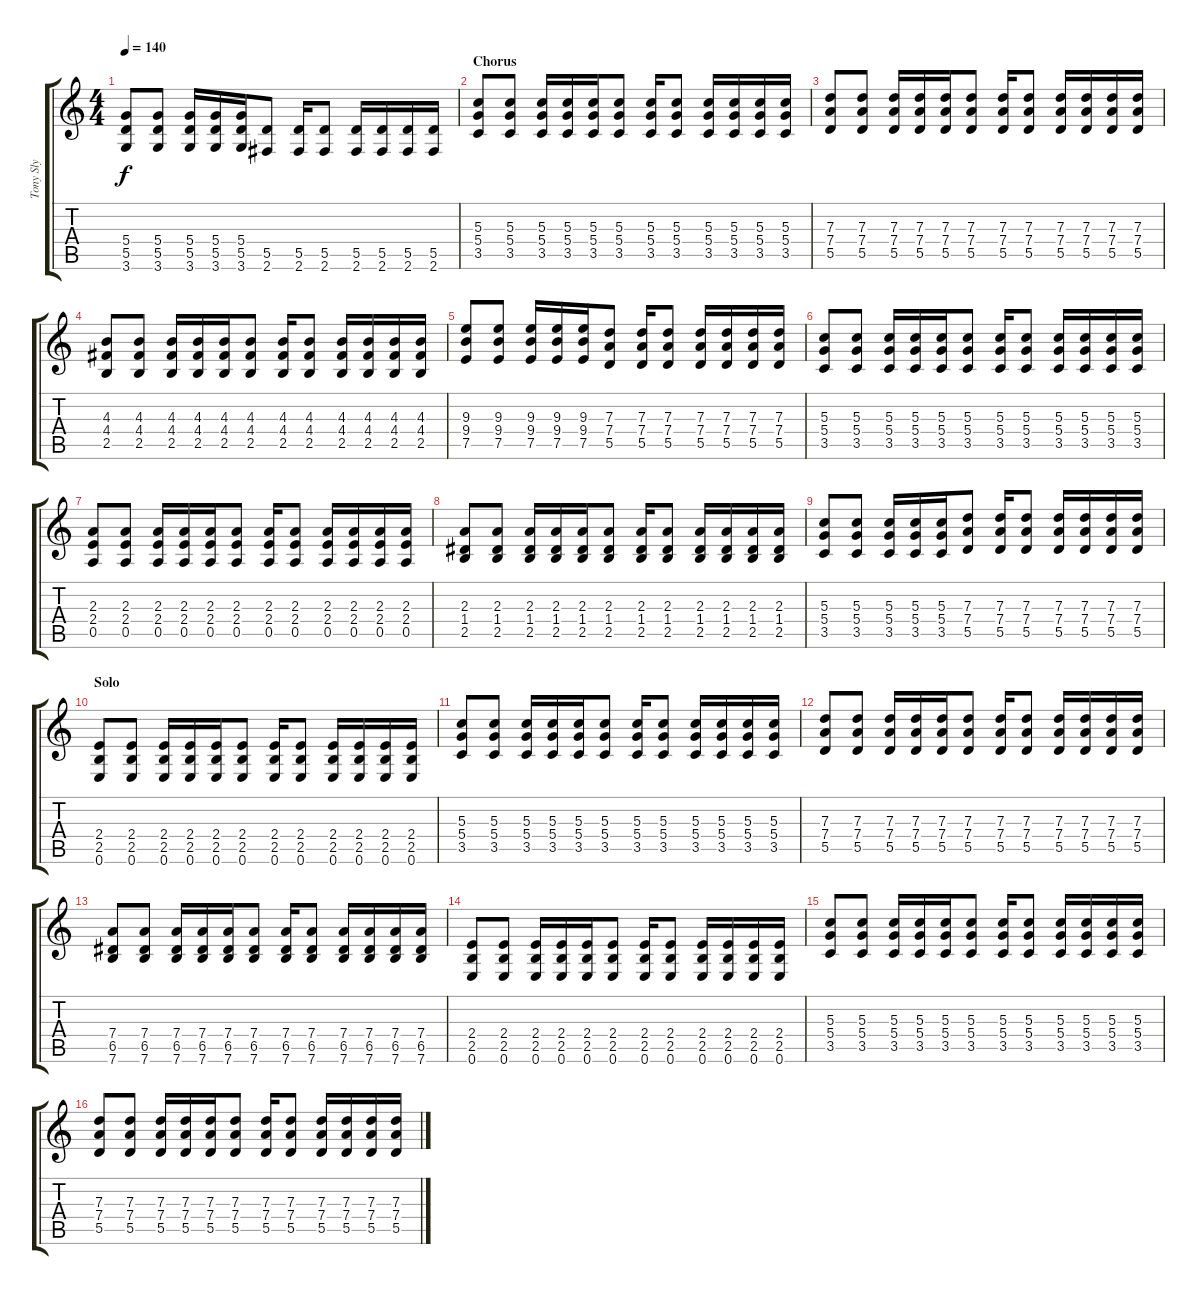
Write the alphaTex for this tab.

\track ("Tony Sly" "Tony Sly") {instrument overdrivenguitar}
\staff {score tabs}
\tuning (E4 B3 G3 D3 A2 E2) {hide}
\ts (4 4)
\tempo 140
\clef g2
\ks c
(5.4 5.5 3.6).8{dy f} (5.4 5.5 3.6).8 (5.4 5.5 3.6).16 (5.4 5.5 3.6).16 (5.4 5.5 3.6).16 (5.5 2.6).8 (5.5 2.6).16 (5.5 2.6).8 (5.5 2.6).16 (5.5 2.6).16 (5.5 2.6).16 (5.5 2.6).16 |
\section ("" "Chorus")
(5.3 5.4 3.5).8 (5.3 5.4 3.5).8 (5.3 5.4 3.5).16 (5.3 5.4 3.5).16 (5.3 5.4 3.5).16 (5.3 5.4 3.5).8 (5.3 5.4 3.5).16 (5.3 5.4 3.5).8 (5.3 5.4 3.5).16 (5.3 5.4 3.5).16 (5.3 5.4 3.5).16 (5.3 5.4 3.5).16 |
(7.3 7.4 5.5).8 (7.3 7.4 5.5).8 (7.3 7.4 5.5).16 (7.3 7.4 5.5).16 (7.3 7.4 5.5).16 (7.3 7.4 5.5).8 (7.3 7.4 5.5).16 (7.3 7.4 5.5).8 (7.3 7.4 5.5).16 (7.3 7.4 5.5).16 (7.3 7.4 5.5).16 (7.3 7.4 5.5).16 |
(4.3 4.4 2.5).8 (4.3 4.4 2.5).8 (4.3 4.4 2.5).16 (4.3 4.4 2.5).16 (4.3 4.4 2.5).16 (4.3 4.4 2.5).8 (4.3 4.4 2.5).16 (4.3 4.4 2.5).8 (4.3 4.4 2.5).16 (4.3 4.4 2.5).16 (4.3 4.4 2.5).16 (4.3 4.4 2.5).16 |
(9.3 9.4 7.5).8 (9.3 9.4 7.5).8 (9.3 9.4 7.5).16 (9.3 9.4 7.5).16 (9.3 9.4 7.5).16 (7.3 7.4 5.5).8 (7.3 7.4 5.5).16 (7.3 7.4 5.5).8 (7.3 7.4 5.5).16 (7.3 7.4 5.5).16 (7.3 7.4 5.5).16 (7.3 7.4 5.5).16 |
(5.3 5.4 3.5).8 (5.3 5.4 3.5).8 (5.3 5.4 3.5).16 (5.3 5.4 3.5).16 (5.3 5.4 3.5).16 (5.3 5.4 3.5).8 (5.3 5.4 3.5).16 (5.3 5.4 3.5).8 (5.3 5.4 3.5).16 (5.3 5.4 3.5).16 (5.3 5.4 3.5).16 (5.3 5.4 3.5).16 |
(2.3 2.4 0.5).8 (2.3 2.4 0.5).8 (2.3 2.4 0.5).16 (2.3 2.4 0.5).16 (2.3 2.4 0.5).16 (2.3 2.4 0.5).8 (2.3 2.4 0.5).16 (2.3 2.4 0.5).8 (2.3 2.4 0.5).16 (2.3 2.4 0.5).16 (2.3 2.4 0.5).16 (2.3 2.4 0.5).16 |
(2.3 1.4 2.5).8 (2.3 1.4 2.5).8 (2.3 1.4 2.5).16 (2.3 1.4 2.5).16 (2.3 1.4 2.5).16 (2.3 1.4 2.5).8 (2.3 1.4 2.5).16 (2.3 1.4 2.5).8 (2.3 1.4 2.5).16 (2.3 1.4 2.5).16 (2.3 1.4 2.5).16 (2.3 1.4 2.5).16 |
(5.3 5.4 3.5).8 (5.3 5.4 3.5).8 (5.3 5.4 3.5).16 (5.3 5.4 3.5).16 (5.3 5.4 3.5).16 (7.3 7.4 5.5).8 (7.3 7.4 5.5).16 (7.3 7.4 5.5).8 (7.3 7.4 5.5).16 (7.3 7.4 5.5).16 (7.3 7.4 5.5).16 (7.3 7.4 5.5).16 |
\section ("" "Solo")
(2.4 2.5 0.6).8 (2.4 2.5 0.6).8 (2.4 2.5 0.6).16 (2.4 2.5 0.6).16 (2.4 2.5 0.6).16 (2.4 2.5 0.6).8 (2.4 2.5 0.6).16 (2.4 2.5 0.6).8 (2.4 2.5 0.6).16 (2.4 2.5 0.6).16 (2.4 2.5 0.6).16 (2.4 2.5 0.6).16 |
(5.3 5.4 3.5).8 (5.3 5.4 3.5).8 (5.3 5.4 3.5).16 (5.3 5.4 3.5).16 (5.3 5.4 3.5).16 (5.3 5.4 3.5).8 (5.3 5.4 3.5).16 (5.3 5.4 3.5).8 (5.3 5.4 3.5).16 (5.3 5.4 3.5).16 (5.3 5.4 3.5).16 (5.3 5.4 3.5).16 |
(7.3 7.4 5.5).8 (7.3 7.4 5.5).8 (7.3 7.4 5.5).16 (7.3 7.4 5.5).16 (7.3 7.4 5.5).16 (7.3 7.4 5.5).8 (7.3 7.4 5.5).16 (7.3 7.4 5.5).8 (7.3 7.4 5.5).16 (7.3 7.4 5.5).16 (7.3 7.4 5.5).16 (7.3 7.4 5.5).16 |
(7.4 6.5 7.6).8 (7.4 6.5 7.6).8 (7.4 6.5 7.6).16 (7.4 6.5 7.6).16 (7.4 6.5 7.6).16 (7.4 6.5 7.6).8 (7.4 6.5 7.6).16 (7.4 6.5 7.6).8 (7.4 6.5 7.6).16 (7.4 6.5 7.6).16 (7.4 6.5 7.6).16 (7.4 6.5 7.6).16 |
(2.4 2.5 0.6).8 (2.4 2.5 0.6).8 (2.4 2.5 0.6).16 (2.4 2.5 0.6).16 (2.4 2.5 0.6).16 (2.4 2.5 0.6).8 (2.4 2.5 0.6).16 (2.4 2.5 0.6).8 (2.4 2.5 0.6).16 (2.4 2.5 0.6).16 (2.4 2.5 0.6).16 (2.4 2.5 0.6).16 |
(5.3 5.4 3.5).8 (5.3 5.4 3.5).8 (5.3 5.4 3.5).16 (5.3 5.4 3.5).16 (5.3 5.4 3.5).16 (5.3 5.4 3.5).8 (5.3 5.4 3.5).16 (5.3 5.4 3.5).8 (5.3 5.4 3.5).16 (5.3 5.4 3.5).16 (5.3 5.4 3.5).16 (5.3 5.4 3.5).16 |
(7.3 7.4 5.5).8 (7.3 7.4 5.5).8 (7.3 7.4 5.5).16 (7.3 7.4 5.5).16 (7.3 7.4 5.5).16 (7.3 7.4 5.5).8 (7.3 7.4 5.5).16 (7.3 7.4 5.5).8 (7.3 7.4 5.5).16 (7.3 7.4 5.5).16 (7.3 7.4 5.5).16 (7.3 7.4 5.5).16
